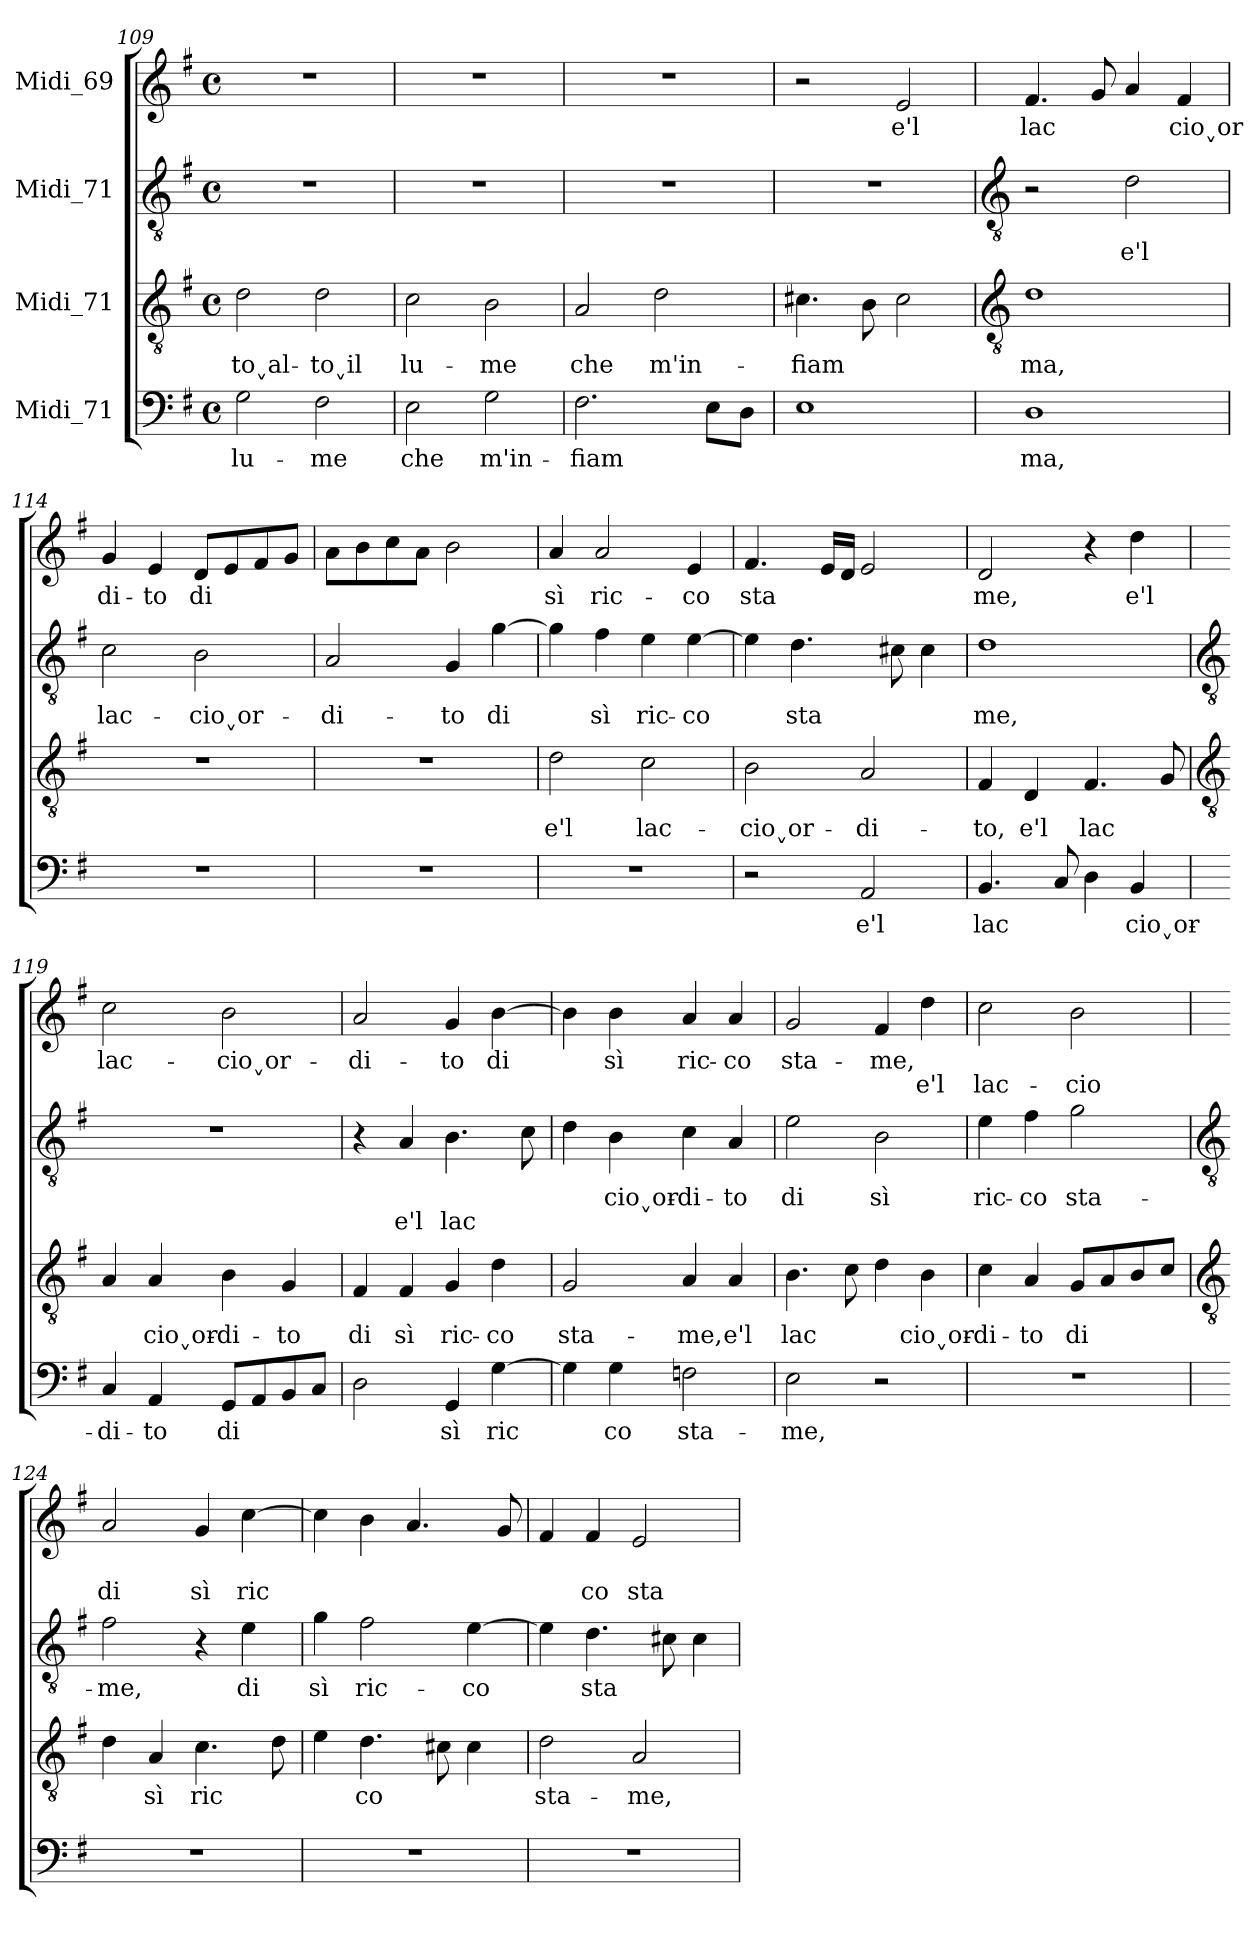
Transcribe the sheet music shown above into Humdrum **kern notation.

**kern	**text	**kern	**text	**kern	**text	**text	**kern	**text	**text
*part4	*part4	*part3	*part3	*part2	*part2	*part2	*part1	*part1	*part1
*staff4	*staff4	*staff3	*staff3	*staff2	*staff2	*staff2	*staff1	*staff1	*staff1
*I"Midi_71	*	*I"Midi_71	*	*I"Midi_71	*	*	*I"Midi_69	*	*
*clefF4	*	*clefGv2	*	*clefGv2	*	*	*clefG2	*	*
*k[f#]	*	*k[f#]	*	*k[f#]	*	*	*k[f#]	*	*
*G:	*	*G:	*	*G:	*	*	*G:	*	*
*M4/4	*	*M4/4	*	*M4/4	*	*	*M4/4	*	*
*met(c)	*	*met(c)	*	*met(c)	*	*	*met(c)	*	*
=109	=109	=109	=109	=109	=109	=109	=109	=109	=109
!	!LO:LY:b	!	!LO:LY:b	!	!	!	!	!	!
2G	lu-	2d	-toˬal-	1r	.	.	1r	.	.
!	!LO:LY:b	!	!LO:LY:b	!	!	!	!	!	!
2F#	-me	2d	-toˬil	.	.	.	.	.	.
=110	=110	=110	=110	=110	=110	=110	=110	=110	=110
!	!LO:LY:b	!	!LO:LY:b	!	!	!	!	!	!
2E	che	2c	lu-	1r	.	.	1r	.	.
!	!LO:LY:b	!	!LO:LY:b	!	!	!	!	!	!
2G	m'in-	2B	-me	.	.	.	.	.	.
=111	=111	=111	=111	=111	=111	=111	=111	=111	=111
!	!LO:LY:b	!	!LO:LY:b	!	!	!	!	!	!
2.F#	-fiam	2A	che	1r	.	.	1r	.	.
!	!	!	!LO:LY:b	!	!	!	!	!	!
.	.	2d	m'in-	.	.	.	.	.	.
8EL	.	.	.	.	.	.	.	.	.
8DJ	.	.	.	.	.	.	.	.	.
=112	=112	=112	=112	=112	=112	=112	=112	=112	=112
!	!	!	!LO:LY:b	!	!	!	!	!	!
1E	.	4.c#X	-fiam	1r	.	.	2r	.	.
.	.	8B	.	.	.	.	.	.	.
!	!	!	!	!	!	!	!	!LO:LY:b	!
.	.	2c#	.	.	.	.	2e	e'l	.
!!LO:LB:g=z
=113	=113	=113	=113	=113	=113	=113	=113	=113	=113
*	*	*clefGv2	*	*clefGv2	*	*	*	*	*
!	!LO:LY:b	!	!LO:LY:b	!	!	!	!	!LO:LY:b	!
1D	ma,	1d	ma,	2r	.	.	4.f#	lac	.
.	.	.	.	.	.	.	8g	.	.
!	!	!	!	!	!LO:LY:b	!	!	!	!
.	.	.	.	2d	e'l	.	4a	.	.
!	!	!	!	!	!	!	!	!LO:LY:b	!
.	.	.	.	.	.	.	4f#	cioˬor	.
=114	=114	=114	=114	=114	=114	=114	=114	=114	=114
!	!	!	!	!	!LO:LY:b	!	!	!LO:LY:b	!
1r	.	1r	.	2c	lac-	.	4g	di-	.
!	!	!	!	!	!	!	!	!LO:LY:b	!
.	.	.	.	.	.	.	4e	-to	.
!	!	!	!	!	!LO:LY:b	!	!	!LO:LY:b	!
.	.	.	.	2B	-cioˬor-	.	8dL	di	.
.	.	.	.	.	.	.	8e	.	.
.	.	.	.	.	.	.	8f#	.	.
.	.	.	.	.	.	.	8gJ	.	.
=115	=115	=115	=115	=115	=115	=115	=115	=115	=115
!	!	!	!	!	!LO:LY:b	!	!	!	!
1r	.	1r	.	2A	-di-	.	8aL	.	.
.	.	.	.	.	.	.	8b	.	.
.	.	.	.	.	.	.	8cc	.	.
.	.	.	.	.	.	.	8aJ	.	.
!	!	!	!	!	!LO:LY:b	!	!	!	!
.	.	.	.	4G	-to	.	2b	.	.
!	!	!	!	!	!LO:LY:b	!	!	!	!
.	.	.	.	[4g	di	.	.	.	.
=116	=116	=116	=116	=116	=116	=116	=116	=116	=116
!	!	!	!LO:LY:b	!	!	!	!	!LO:LY:b	!
1r	.	2d	e'l	4g]	.	.	4a	sì	.
!	!	!	!	!	!LO:LY:b	!	!	!LO:LY:b	!
.	.	.	.	4f#	sì	.	2a	ric-	.
!	!	!	!LO:LY:b	!	!LO:LY:b	!	!	!	!
.	.	2c	lac-	4e	ric-	.	.	.	.
!	!	!	!	!	!LO:LY:b	!	!	!LO:LY:b	!
.	.	.	.	[4e	-co	.	4e	-co	.
=117	=117	=117	=117	=117	=117	=117	=117	=117	=117
!	!	!	!LO:LY:b	!	!	!	!	!LO:LY:b	!
2r	.	2B	-cioˬor-	4e]	.	.	4.f#	sta	.
!	!	!	!	!	!LO:LY:b	!	!	!	!
.	.	.	.	4.d	sta	.	.	.	.
.	.	.	.	.	.	.	16eLL	.	.
.	.	.	.	.	.	.	16dJJ	.	.
!	!LO:LY:b	!	!LO:LY:b	!	!	!	!	!	!
2AA	e'l	2A	-di-	.	.	.	2e	.	.
.	.	.	.	8c#X	.	.	.	.	.
.	.	.	.	4c#	.	.	.	.	.
=118	=118	=118	=118	=118	=118	=118	=118	=118	=118
!	!LO:LY:b	!	!LO:LY:b	!	!LO:LY:b	!	!	!LO:LY:b	!
4.BB	lac	4F#	-to,	1d	me,	.	2d	me,	.
!	!	!	!LO:LY:b	!	!	!	!	!	!
.	.	4D	e'l	.	.	.	.	.	.
8C	.	.	.	.	.	.	.	.	.
!	!	!	!LO:LY:b	!	!	!	!	!	!
4D	.	4.F#	lac	.	.	.	4r	.	.
!	!LO:LY:b	!	!	!	!	!	!	!LO:LY:b	!
4BB	cioˬor-	.	.	.	.	.	4dd	e'l	.
.	.	8G	.	.	.	.	.	.	.
!!LO:LB:g=z
=119	=119	=119	=119	=119	=119	=119	=119	=119	=119
*	*	*clefGv2	*	*clefGv2	*	*	*	*	*
!	!LO:LY:b	!	!	!	!	!	!	!LO:LY:b	!
4C	-di-	4A	.	1r	.	.	2cc	lac-	.
!	!LO:LY:b	!	!LO:LY:b	!	!	!	!	!	!
4AA	-to	4A	cioˬor-	.	.	.	.	.	.
!	!LO:LY:b	!	!LO:LY:b	!	!	!	!	!LO:LY:b	!
8GGL	di	4B	-di-	.	.	.	2b	-cioˬor-	.
8AA	.	.	.	.	.	.	.	.	.
!	!	!	!LO:LY:b	!	!	!	!	!	!
8BB	.	4G	-to	.	.	.	.	.	.
8CJ	.	.	.	.	.	.	.	.	.
=120	=120	=120	=120	=120	=120	=120	=120	=120	=120
!	!	!	!LO:LY:b	!	!	!	!	!LO:LY:b	!
2D	.	4F#	di	4r	.	.	2a	-di-	.
!	!	!	!LO:LY:b	!	!	!LO:LY:b	!	!	!
.	.	4F#	sì	4A	.	e'l	.	.	.
!	!LO:LY:b	!	!LO:LY:b	!	!	!LO:LY:b	!	!LO:LY:b	!
4GG	sì	4G	ric-	4.B	.	lac	4g	-to	.
!	!LO:LY:b	!	!LO:LY:b	!	!	!	!	!LO:LY:b	!
[4G	ric	4d	-co	.	.	.	[4b	di	.
.	.	.	.	8c	.	.	.	.	.
=121	=121	=121	=121	=121	=121	=121	=121	=121	=121
!	!	!	!LO:LY:b	!	!	!	!	!	!
4G]	.	2G	sta-	4d	.	.	4b]	.	.
!	!LO:LY:b	!	!	!	!LO:LY:b	!	!	!LO:LY:b	!
4G	co	.	.	4B	cioˬor-	.	4b	sì	.
!	!LO:LY:b	!	!LO:LY:b	!	!LO:LY:b	!	!	!LO:LY:b	!
2Fn	sta-	4A	-me,	4c	-di-	.	4a	ric-	.
!	!	!	!LO:LY:b	!	!LO:LY:b	!	!	!LO:LY:b	!
.	.	4A	e'l	4A	-to	.	4a	-co	.
=122	=122	=122	=122	=122	=122	=122	=122	=122	=122
!	!LO:LY:b	!	!LO:LY:b	!	!LO:LY:b	!	!	!LO:LY:b	!
2E	-me,	4.B	lac	2e	di	.	2g	sta-	.
.	.	8c	.	.	.	.	.	.	.
!	!	!	!	!	!LO:LY:b	!	!	!LO:LY:b	!
2r	.	4d	.	2B	sì	.	4f#	-me,	.
!	!	!	!LO:LY:b	!	!	!	!	!	!LO:LY:b
.	.	4B	cioˬor-	.	.	.	4dd	.	e'l
=123	=123	=123	=123	=123	=123	=123	=123	=123	=123
!	!	!	!LO:LY:b	!	!LO:LY:b	!	!	!	!LO:LY:b
1r	.	4c	-di-	4e	ric-	.	2cc	.	lac-
!	!	!	!LO:LY:b	!	!LO:LY:b	!	!	!	!
.	.	4A	-to	4f#	-co	.	.	.	.
!	!	!	!LO:LY:b	!	!LO:LY:b	!	!	!	!LO:LY:b
.	.	8GL	di	2g	sta-	.	2b	.	-cio
.	.	8A	.	.	.	.	.	.	.
.	.	8B	.	.	.	.	.	.	.
.	.	8cJ	.	.	.	.	.	.	.
!!LO:LB:g=z
=124	=124	=124	=124	=124	=124	=124	=124	=124	=124
*	*	*clefGv2	*	*clefGv2	*	*	*	*	*
!	!	!	!	!	!LO:LY:b	!	!	!	!LO:LY:b
1r	.	4d	.	2f#	-me,	.	2a	.	di
!	!	!	!LO:LY:b	!	!	!	!	!	!
.	.	4A	sì	.	.	.	.	.	.
!	!	!	!LO:LY:b	!	!	!	!	!	!LO:LY:b
.	.	4.c	ric	4r	.	.	4g	.	sì
!	!	!	!	!	!LO:LY:b	!	!	!	!LO:LY:b
.	.	.	.	4e	di	.	[4cc	.	ric
.	.	8d	.	.	.	.	.	.	.
=125	=125	=125	=125	=125	=125	=125	=125	=125	=125
!	!	!	!	!	!LO:LY:b	!	!	!	!
1r	.	4e	.	4g	sì	.	4cc]	.	.
!	!	!	!LO:LY:b	!	!LO:LY:b	!	!	!	!
.	.	4.d	co	2f#	ric-	.	4b	.	.
.	.	.	.	.	.	.	4.a	.	.
.	.	8c#X	.	.	.	.	.	.	.
!	!	!	!	!	!LO:LY:b	!	!	!	!
.	.	4c#	.	[4e	-co	.	.	.	.
.	.	.	.	.	.	.	8g	.	.
=126	=126	=126	=126	=126	=126	=126	=126	=126	=126
!	!	!	!LO:LY:b	!	!	!	!	!	!
1r	.	2d	sta-	4e]	.	.	4f#	.	.
!	!	!	!	!	!LO:LY:b	!	!	!	!LO:LY:b
.	.	.	.	4.d	sta	.	4f#	.	co
!	!	!	!LO:LY:b	!	!	!	!	!	!LO:LY:b
.	.	2A	-me,	.	.	.	2e	.	sta-
.	.	.	.	8c#X	.	.	.	.	.
.	.	.	.	4c#	.	.	.	.	.
=	=	=	=	=	=	=	=	=	=
*-	*-	*-	*-	*-	*-	*-	*-	*-	*-
